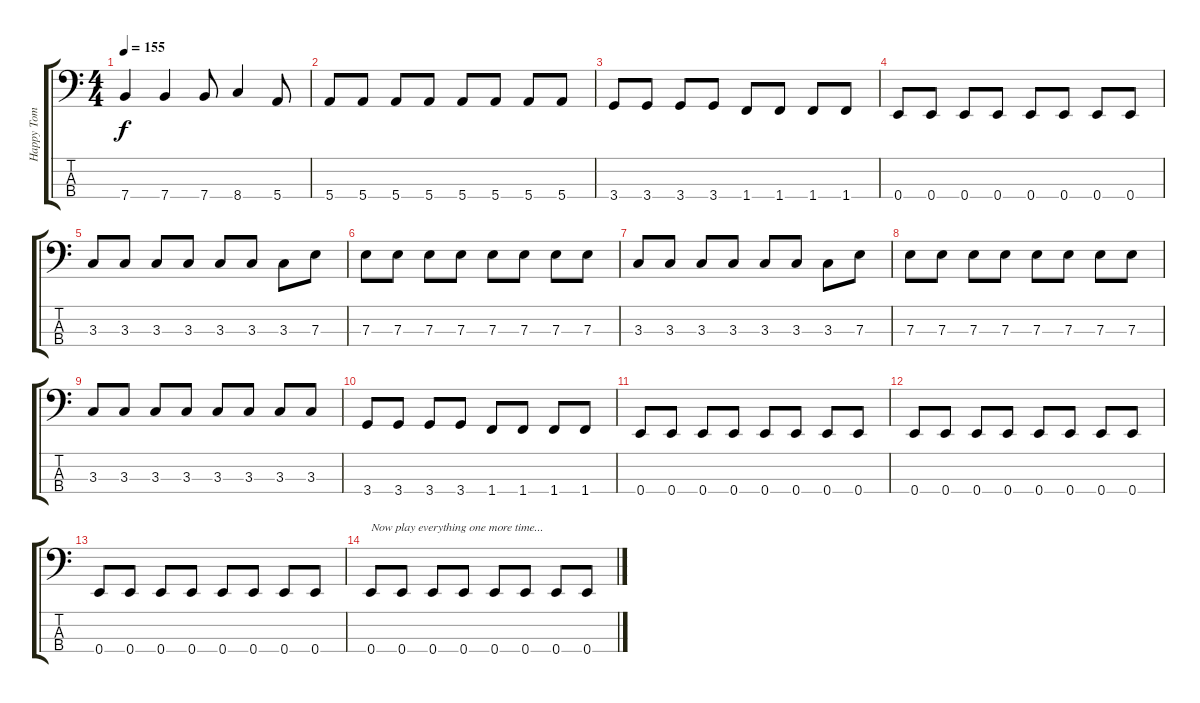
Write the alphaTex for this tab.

\track ("Happy Tom" "Happy Tom") {instrument electricbasspick}
\staff {score tabs}
\tuning (G2 D2 A1 E1) {hide}
\ts (4 4)
\tempo 155
\clef f4
\ks c
7.4.4{dy f} 7.4.4 7.4.8 8.4.4 5.4.8 |
5.4.8 5.4.8 5.4.8 5.4.8 5.4.8 5.4.8 5.4.8 5.4.8 |
3.4.8 3.4.8 3.4.8 3.4.8 1.4.8 1.4.8 1.4.8 1.4.8 |
0.4.8 0.4.8 0.4.8 0.4.8 0.4.8 0.4.8 0.4.8 0.4.8 |
3.3.8 3.3.8 3.3.8 3.3.8 3.3.8 3.3.8 3.3.8 7.3.8 |
7.3.8 7.3.8 7.3.8 7.3.8 7.3.8 7.3.8 7.3.8 7.3.8 |
3.3.8 3.3.8 3.3.8 3.3.8 3.3.8 3.3.8 3.3.8 7.3.8 |
7.3.8 7.3.8 7.3.8 7.3.8 7.3.8 7.3.8 7.3.8 7.3.8 |
3.3.8 3.3.8 3.3.8 3.3.8 3.3.8 3.3.8 3.3.8 3.3.8 |
3.4.8 3.4.8 3.4.8 3.4.8 1.4.8 1.4.8 1.4.8 1.4.8 |
0.4.8 0.4.8 0.4.8 0.4.8 0.4.8 0.4.8 0.4.8 0.4.8 |
0.4.8 0.4.8 0.4.8 0.4.8 0.4.8 0.4.8 0.4.8 0.4.8 |
0.4.8 0.4.8 0.4.8 0.4.8 0.4.8 0.4.8 0.4.8 0.4.8 |
0.4.8{txt "Now play everything one more time..."} 0.4.8 0.4.8 0.4.8 0.4.8 0.4.8 0.4.8 0.4.8
